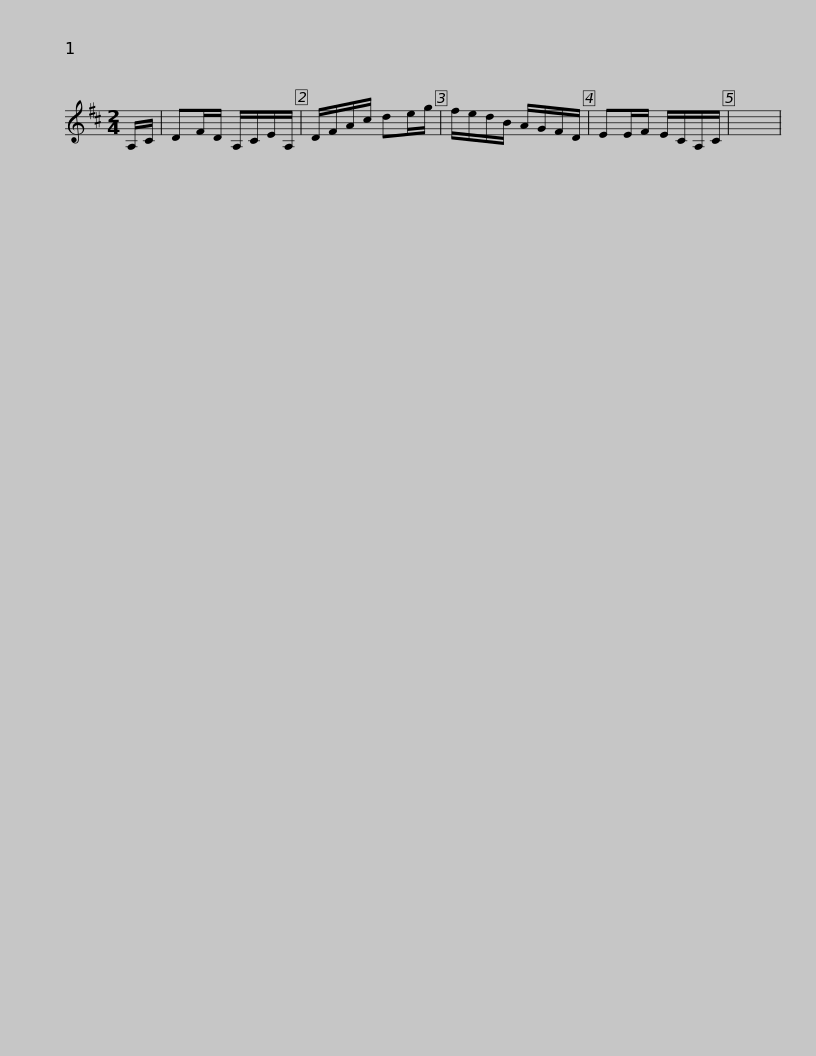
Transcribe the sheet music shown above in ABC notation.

X:1
L:1/8
M:2/4
I:linebreak $
K:D
V:1 treble
V:1
 A,/C/ | DF/D/ A,/C/E/A,/ | D/F/A/c/ de/g/ | f/e/d/B/ A/G/F/D/ | EE/F/ E/C/A,/C/ | %5
 x4 | %6
